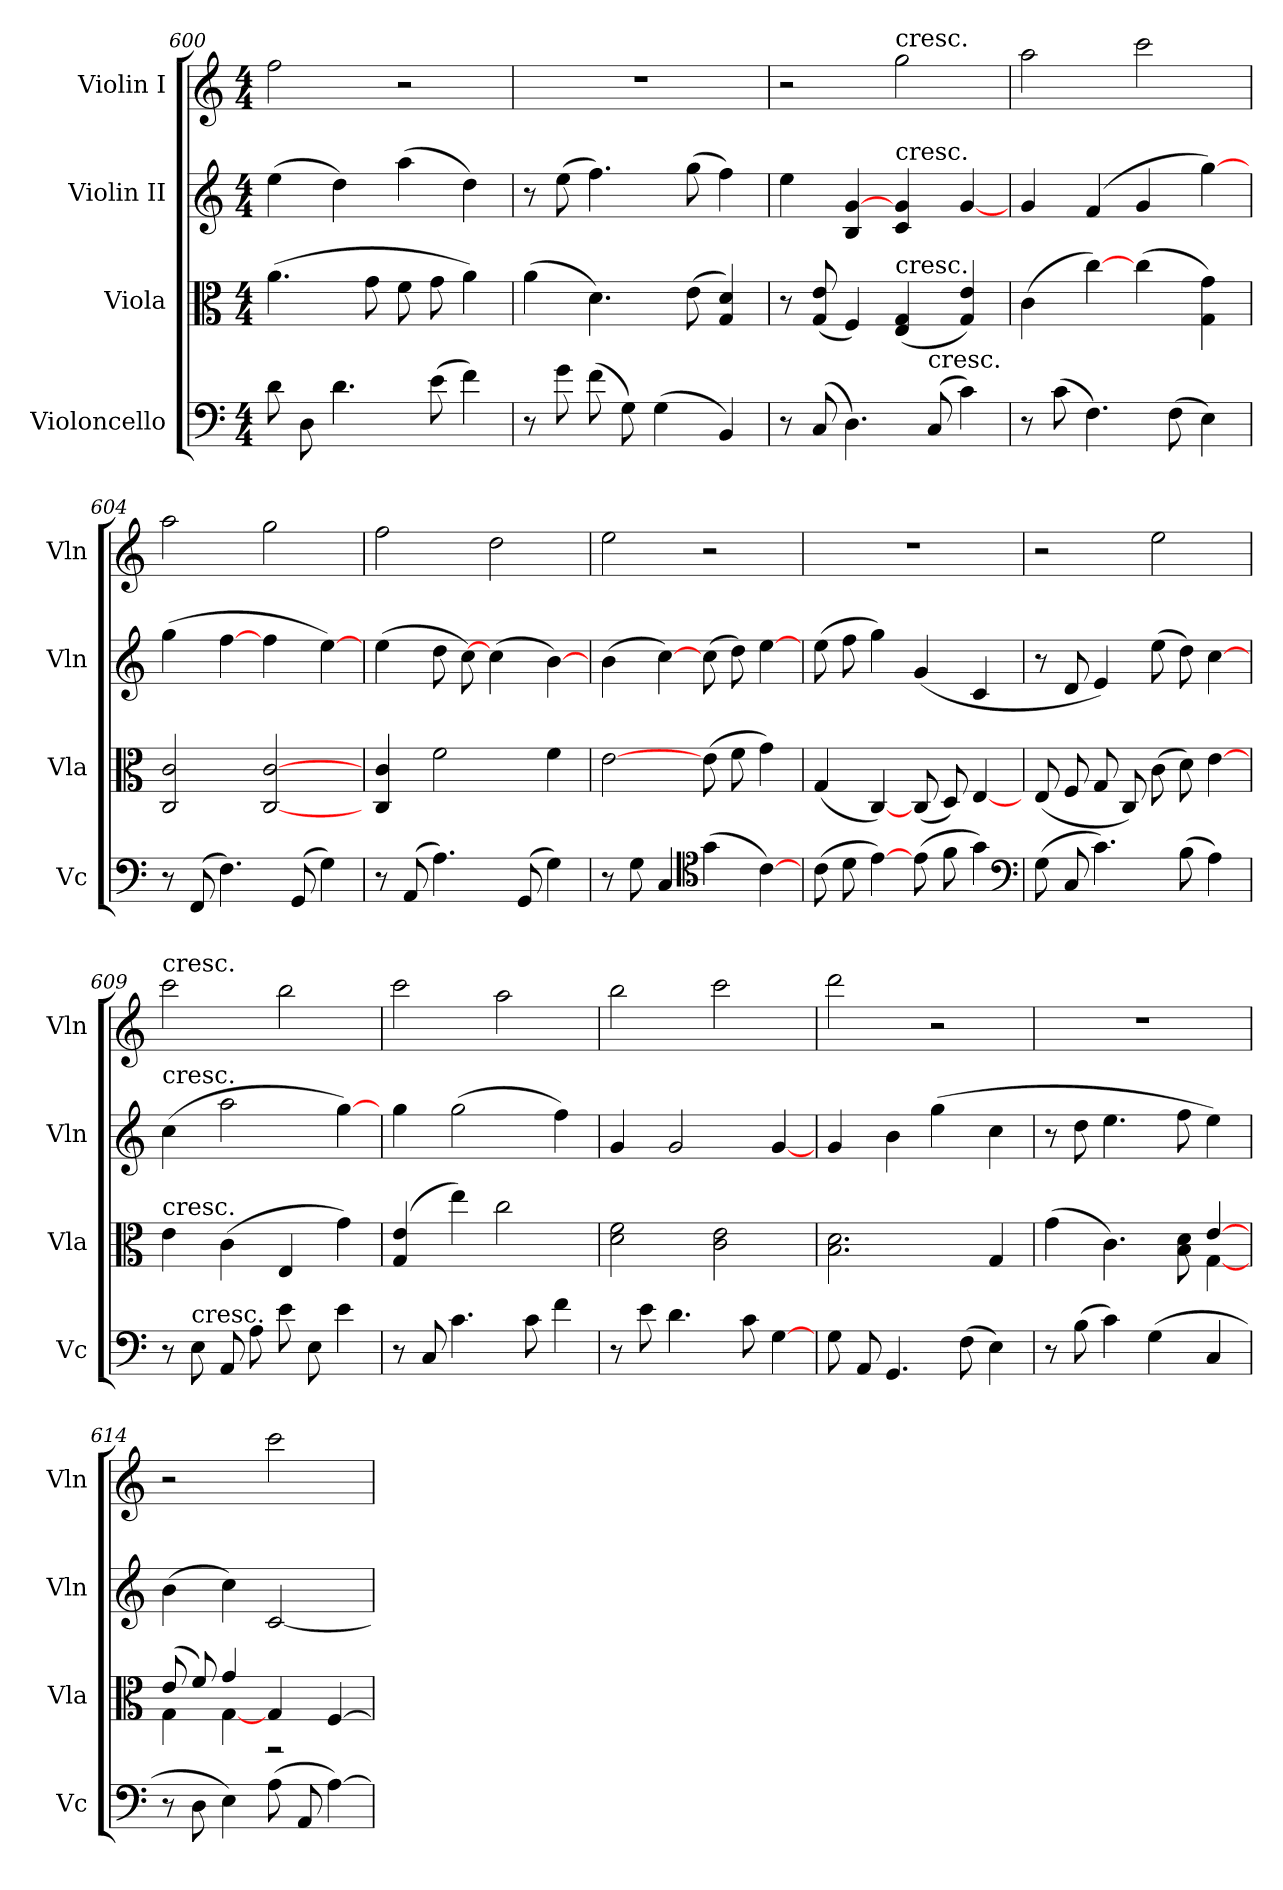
**kern	**kern	**kern	**kern
*part4	*part3	*part2	*part1
*staff4	*staff3	*staff2	*staff1
*I"Violoncello	*I"Viola	*I"Violin II	*I"Violin I
*I'Vc	*I'Vla	*I'Vln	*I'Vln
*clefF4	*clefC3	*clefG2	*clefG2
*k[]	*k[]	*k[]	*k[]
*C:	*C:	*C:	*C:
*M4/4	*M4/4	*M4/4	*M4/4
=600	=600	=600	=600
8d	(4.a	(4ee	2ff
8D	.	.	.
4.d	.	4dd)	.
.	8g	.	.
.	8f	(4aa	2r
(8e	8g	.	.
4f)	4a)	4dd)	.
=601	=601	=601	=601
8r	(4a	8r	1r
8g	.	(8ee	.
(8f	4.d)	4.ff)	.
8G)	.	.	.
(4G	.	.	.
.	(8e	(8gg	.
4BB)	4G 4d)	4ff)	.
=602	=602	=602	=602
8r	8r	4ee	2r
(8C	(8G 8e	.	.
4.D)	4F)	4B [4g	.
!	!	!	!LO:TX:a:t=cresc.
!	!	!LO:TX:a:t=cresc.	!
!	!LO:TX:a:t=cresc.	!	!
.	(4E 4G	4c 4g	2gg
!LO:TX:a:t=cresc.	!	!	!
(8C	.	.	.
4c)	4G 4e)	[4g	.
=603	=603	=603	=603
8r	(4c	4g	2aa
(8c	.	.	.
4.F)	[4cc)	(4f	.
.	(4cc	4g	2ccc
(8F	.	.	.
4E)	4G 4g)	[4gg)	.
=604	=604	=604	=604
8r	2C 2c	(4gg	2aa
(8FF	.	.	.
4.F)	.	[4ff	.
.	[2C [2c	4ff	2gg
(8GG	.	.	.
4G)	.	[4ee)	.
=605	=605	=605	=605
8r	4C 4c	(4ee	2ff
(8AA	.	.	.
4.A)	2f	8dd	.
.	.	[8cc)	.
.	.	(4cc	2dd
(8GG	.	.	.
4G)	4f	[4b)	.
=606	=606	=606	=606
8r	[2e	(4b	2ee
8G	.	.	.
4C	.	[4cc)	.
*clefC4	*	*	*
(4g	(8e	(8cc	2r
.	8f	8dd)	.
[4c)	4g)	[4ee	.
=607	=607	=607	=607
(8c	(4G	(8ee	1r
8d	.	8ff	.
[4e)	[4C)	4gg)	.
(8e	(8C	(4g	.
8f	8D)	.	.
4g)	[4E	4c	.
*clefF4	*	*	*
=608	=608	=608	=608
(8G	(8E	8r	2r
8C	8F	8d	.
4.c)	8G	4e)	.
.	8C)	.	.
.	(8c	(8ee	2ee
(8B	8d)	8dd)	.
4A)	[4e	[4cc	.
=609	=609	=609	=609
!	!	!	!LO:TX:a:t=cresc.
!	!	!LO:TX:a:t=cresc.	!
!	!LO:TX:a:t=cresc.	!	!
8r	4e	(4cc	2ccc
!LO:TX:a:t=cresc.	!	!	!
8E	.	.	.
8AA	(4c	2aa	.
8A	.	.	.
8e	4E	.	2bb
8E	.	.	.
4e	4g)	[4gg)	.
=610	=610	=610	=610
8r	(4G 4e	4gg	2ccc
8C	.	.	.
4.c	4ee)	(2gg	.
.	2cc	.	2aa
8c	.	.	.
4f	.	4ff)	.
=611	=611	=611	=611
8r	2d 2f	4g	2bb
8e	.	.	.
4.d	.	2g	.
.	2c 2e	.	2ccc
8c	.	.	.
[4G	.	[4g	.
=612	=612	=612	=612
8G	2.B 2.d	4g	2ddd
8AA	.	.	.
4.GG	.	4b	.
.	.	(4gg	2r
(8F	.	.	.
4E)	4G	4cc	.
=613	=613	=613	=613
*	*^	*	*
8r	(4g	2.ryy	8r	1r
(8B	.	.	8dd	.
4c)	4.c)	.	4.ee	.
(4G	.	.	.	.
.	8B 8d	.	8ff	.
4C	[4e	[4G	4ee)	.
=614	=614	=614	=614	=614
8r	(8e	4G	(4b	2r
8D	8f)	.	.	.
4E)	4g	[4G	4cc)	.
(8A	4G	2r	[2c	2ccc
8AA	.	.	.	.
[4A)	[4F	.	.	.
*	*v	*v	*	*
=	=	=	=
*-	*-	*-	*-
